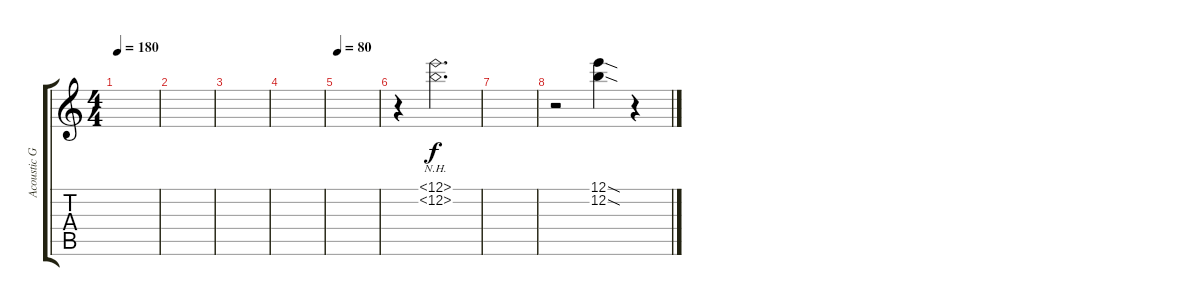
\track ("Acoustic Guitar" "Acoustic G") {instrument acousticguitarsteel}
\staff {score tabs}
\tuning (E4 B3 G3 D3 A2 E2) {hide}
\ts (4 4)
\tempo 180
\clef g2
\ks c
|
|
|
|
\tempo 80
|
r.4 (12.1{nh} 12.2{nh}).2{d} |
|
r.2 (12.1{sod} 12.2{sod}).4 r.4
